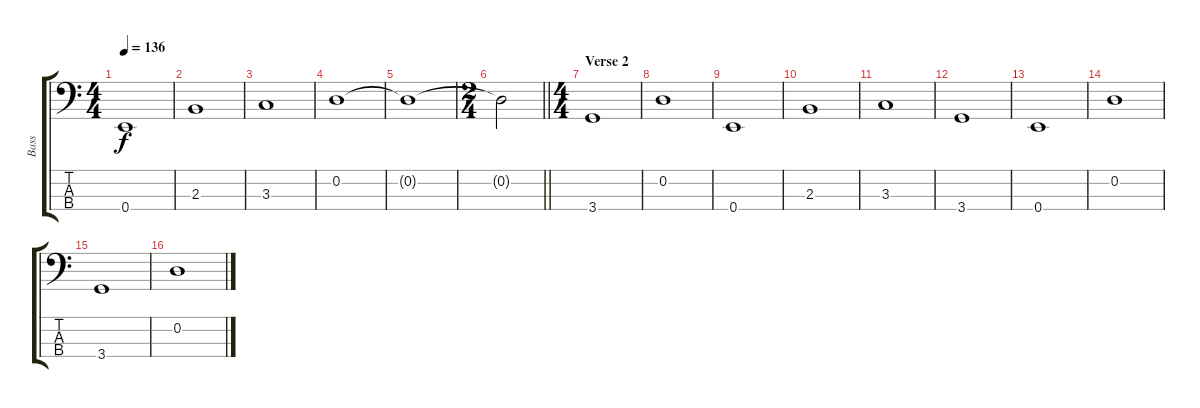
\track ("Bass" "Bass") {instrument electricbassfinger}
\staff {score tabs}
\tuning (G2 D2 A1 E1) {hide}
\ts (4 4)
\tempo 136
\clef f4
\ks c
0.4.1{dy f} |
2.3.1 |
3.3.1 |
0.2.1 |
0.2{t}.1 |
\ts (2 4)
\barLineRight lightlight
0.2{t}.2 |
\ts (4 4)
\section ("" "Verse 2")
3.4.1 |
0.2.1 |
0.4.1 |
2.3.1 |
3.3.1 |
3.4.1 |
0.4.1 |
0.2.1 |
3.4.1 |
0.2.1
